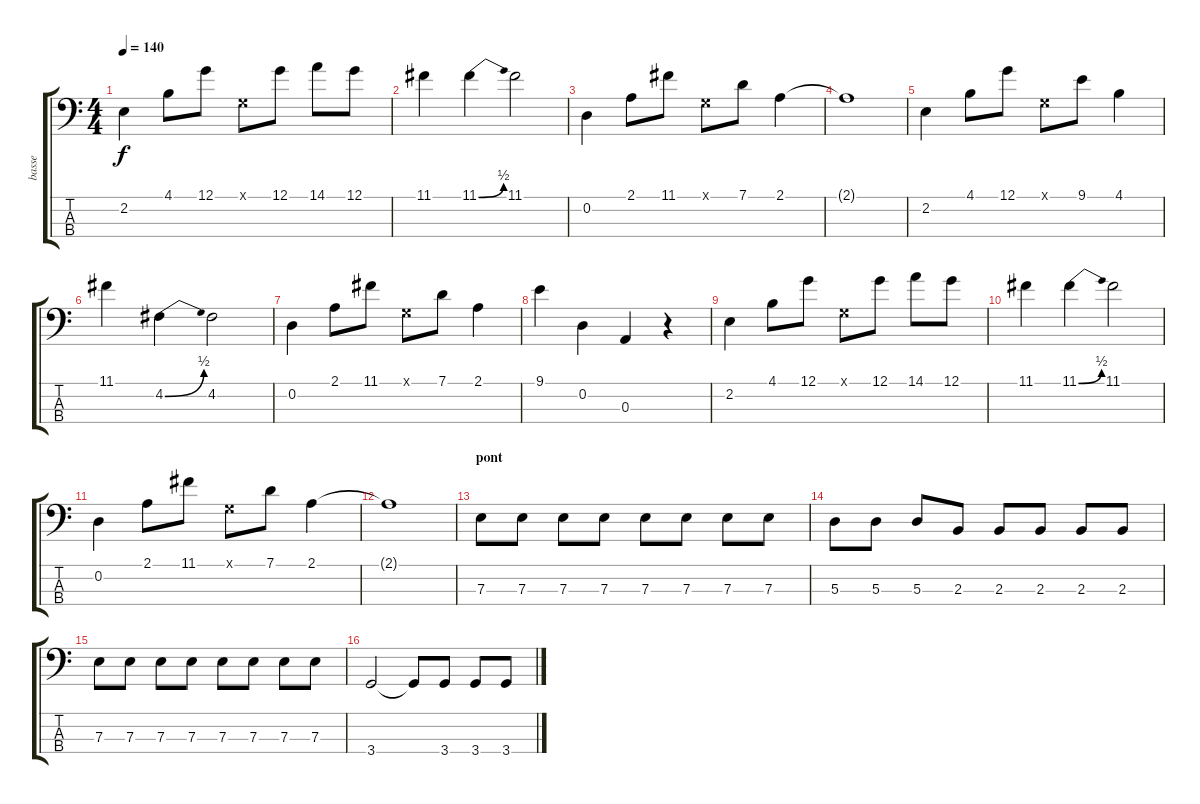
\track ("basse" "basse") {instrument acousticbass}
\staff {score tabs}
\tuning (G2 D2 A1 E1) {hide}
\ts (4 4)
\tempo 140
\clef f4
\ks c
2.2.4{dy f} 4.1.8 12.1.8 0.1{x}.8 12.1.8 14.1.8 12.1.8 |
11.1.4 11.1{be (bend 0 0 60 2)}.4 11.1.2 |
0.2.4 2.1.8 11.1.8 0.1{x}.8 7.1.8 2.1.4 |
2.1{t}.1 |
2.2.4 4.1.8 12.1.8 0.1{x}.8 9.1.8 4.1.4 |
11.1.4 4.2{be (bend 0 0 60 2)}.4 4.2.2 |
0.2.4 2.1.8 11.1.8 0.1{x}.8 7.1.8 2.1.4 |
9.1.4 0.2.4 0.3.4 r.4 |
2.2.4 4.1.8 12.1.8 0.1{x}.8 12.1.8 14.1.8 12.1.8 |
11.1.4 11.1{be (bend 0 0 60 2)}.4 11.1.2 |
0.2.4 2.1.8 11.1.8 0.1{x}.8 7.1.8 2.1.4 |
2.1{t}.1 |
\section ("" "pont")
7.3.8 7.3.8 7.3.8 7.3.8 7.3.8 7.3.8 7.3.8 7.3.8 |
5.3.8 5.3.8 5.3.8 2.3.8 2.3.8 2.3.8 2.3.8 2.3.8 |
7.3.8 7.3.8 7.3.8 7.3.8 7.3.8 7.3.8 7.3.8 7.3.8 |
3.4.2 3.4{t}.8 3.4.8 3.4.8 3.4.8
